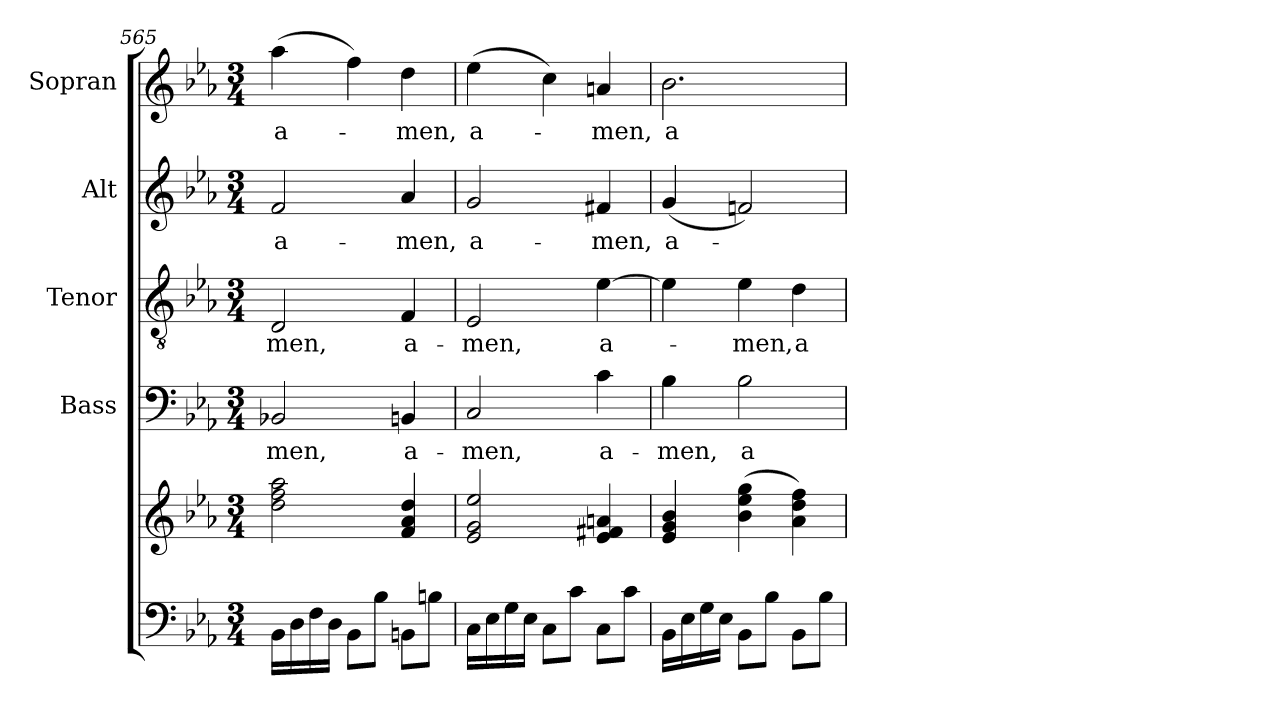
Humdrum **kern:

**kern	**kern	**kern	**text	**kern	**text	**kern	**text	**kern	**text
*part5	*part5	*part4	*part4	*part3	*part3	*part2	*part2	*part1	*part1
*staff6	*staff5	*staff4	*staff4	*staff3	*staff3	*staff2	*staff2	*staff1	*staff1
*	*	*I"Bass	*	*I"Tenor	*	*I"Alt	*	*I"Sopran	*
*	*	*I'B.	*	*I'T.	*	*I'A.	*	*I'S.	*
*clefF4	*clefG2	*clefF4	*	*clefGv2	*	*clefG2	*	*clefG2	*
*k[b-e-a-]	*k[b-e-a-]	*k[b-e-a-]	*	*k[b-e-a-]	*	*k[b-e-a-]	*	*k[b-e-a-]	*
*E-:	*E-:	*E-:	*	*E-:	*	*E-:	*	*E-:	*
*M3/4	*M3/4	*M3/4	*	*M3/4	*	*M3/4	*	*M3/4	*
=565	=565	=565	=565	=565	=565	=565	=565	=565	=565
!	!	!	!LO:LY:b	!	!LO:LY:b	!	!LO:LY:b	!	!LO:LY:b
16BB-\LL	2dd\ 2ff\ 2aa-\	2BB-X/	-men,	2D/	-men,	2f/	a-	(>4aa-\	a-
16D\	.	.	.	.	.	.	.	.	.
16F\	.	.	.	.	.	.	.	.	.
16D\JJ	.	.	.	.	.	.	.	.	.
8BB-\L	.	.	.	.	.	.	.	4ff\)	.
8B-\J	.	.	.	.	.	.	.	.	.
!	!	!	!LO:LY:b	!	!LO:LY:b	!	!LO:LY:b	!	!LO:LY:b
8BBn\L	4f/ 4a-/ 4dd/	4BBn/	a-	4F/	a-	4a-/	-men,	4dd\	-men,
8Bn\J	.	.	.	.	.	.	.	.	.
=566	=566	=566	=566	=566	=566	=566	=566	=566	=566
!	!	!	!LO:LY:b	!	!LO:LY:b	!	!LO:LY:b	!	!LO:LY:b
16C\LL	2e-/ 2g/ 2ee-/	2C/	-men,	2E-/	-men,	2g/	a-	(>4ee-\	a-
16E-\	.	.	.	.	.	.	.	.	.
16G\	.	.	.	.	.	.	.	.	.
16E-\JJ	.	.	.	.	.	.	.	.	.
8C\L	.	.	.	.	.	.	.	4cc\)	.
8c\J	.	.	.	.	.	.	.	.	.
!	!	!	!LO:LY:b	!	!LO:LY:b	!	!LO:LY:b	!	!LO:LY:b
8C\L	4e-/ 4f#X/ 4an/	4c\	a-	[4e-\	a-	4f#X/	-men,	4an/	-men,
8c\J	.	.	.	.	.	.	.	.	.
!!LO:PB:g=z
=567	=567	=567	=567	=567	=567	=567	=567	=567	=567
!	!	!	!LO:LY:b	!	!	!	!LO:LY:b	!	!LO:LY:b
16BB-\LL	4e-/ 4g/ 4b-/	4B-\	-men,	4e-\]	.	(<4g/	a-	2.b-\	a-
16E-\	.	.	.	.	.	.	.	.	.
16G\	.	.	.	.	.	.	.	.	.
16E-\JJ	.	.	.	.	.	.	.	.	.
!	!	!	!LO:LY:b	!	!LO:LY:b	!	!	!	!
8BB-\L	(>4b-\ 4ee-\ 4gg\	2B-\	a-	4e-\	-men,	2fn/)	.	.	.
8B-\J	.	.	.	.	.	.	.	.	.
!	!	!	!	!	!LO:LY:b	!	!	!	!
8BB-\L	4a-\ 4dd\ 4ff\)	.	.	4d\	a-	.	.	.	.
8B-\J	.	.	.	.	.	.	.	.	.
=	=	=	=	=	=	=	=	=	=
*-	*-	*-	*-	*-	*-	*-	*-	*-	*-
